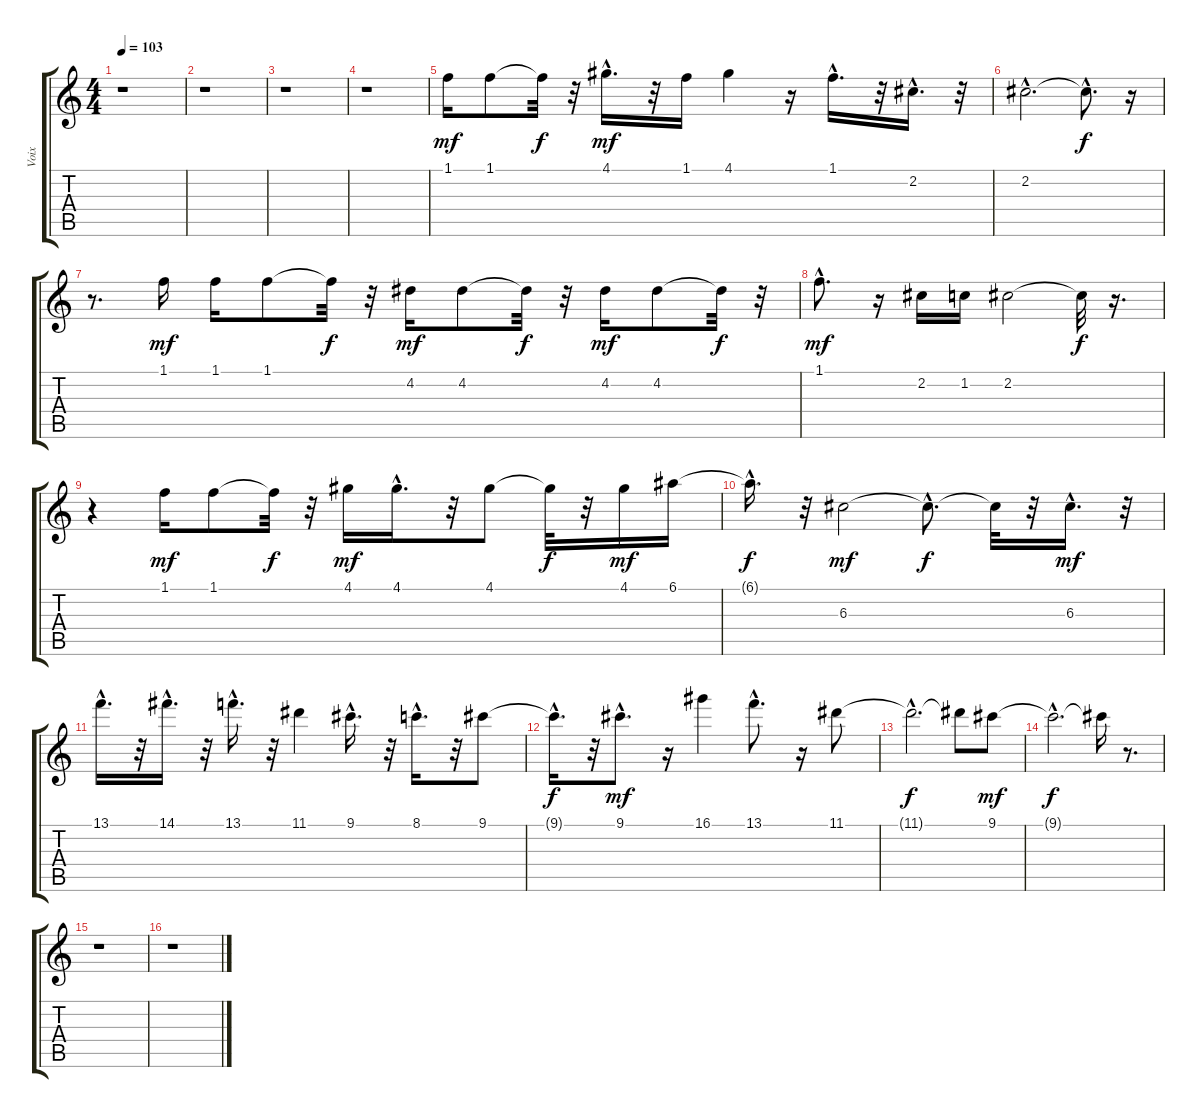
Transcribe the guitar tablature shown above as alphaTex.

\track ("Voix" "Voix") {instrument electricguitarjazz}
\staff {score tabs}
\tuning (E4 B3 G3 D3 A2 E2) {hide}
\ts (4 4)
\tempo 103
\clef g2
\ks c
r.1{dy mf instrument electricguitarjazz} |
r.1 |
r.1 |
r.1 |
1.1.16 1.1.8 1.1{t}.32{dy f} r.32 4.1{hac}.16{d dy mf} r.32 1.1.16 4.1.4 r.16 1.1{hac}.16{d} r.32 2.2{hac}.16{d} r.32 |
2.2{hac}.2{d} 2.2{hac t}.8{d dy f} r.16 |
r.8{d} 1.1.16{dy mf} 1.1.16 1.1.8 1.1{t}.32{dy f} r.32 4.2.16{dy mf} 4.2.8 4.2{t}.32{dy f} r.32 4.2.16{dy mf} 4.2.8 4.2{t}.32{dy f} r.32 |
1.1{hac}.8{d dy mf} r.16 2.2.16 1.2.16 2.2.2 2.2{t}.32{dy f} r.16{d} |
r.4 1.1.16{dy mf} 1.1.8 1.1{t}.32{dy f} r.32 4.1.16{dy mf} 4.1{hac}.16{d} r.32 4.1.8 4.1{t}.32{dy f} r.32 4.1.16{dy mf} 6.1.16 |
6.1{hac t}.16{d dy f} r.32 6.3.2{dy mf} 6.3{hac t}.8{d dy f} 6.3{t}.32 r.32 6.3{hac}.16{d dy mf} r.32 |
13.1{hac}.16{d} r.32 14.1{hac}.16{d} r.32 13.1{hac}.16{d} r.32 11.1.4 9.1{hac}.16{d} r.32 8.1{hac}.16{d} r.32 9.1.8 |
9.1{hac t}.16{d dy f} r.32 9.1{hac}.8{d dy mf} r.16 16.1.4 13.1{hac}.8{d} r.16 11.1.8 |
11.1{hac t}.2{d dy f} 11.1{t}.8 9.1.8{dy mf} |
9.1{hac t}.2{d dy f} 9.1{t}.16 r.8{d} |
r.1 |
r.1
